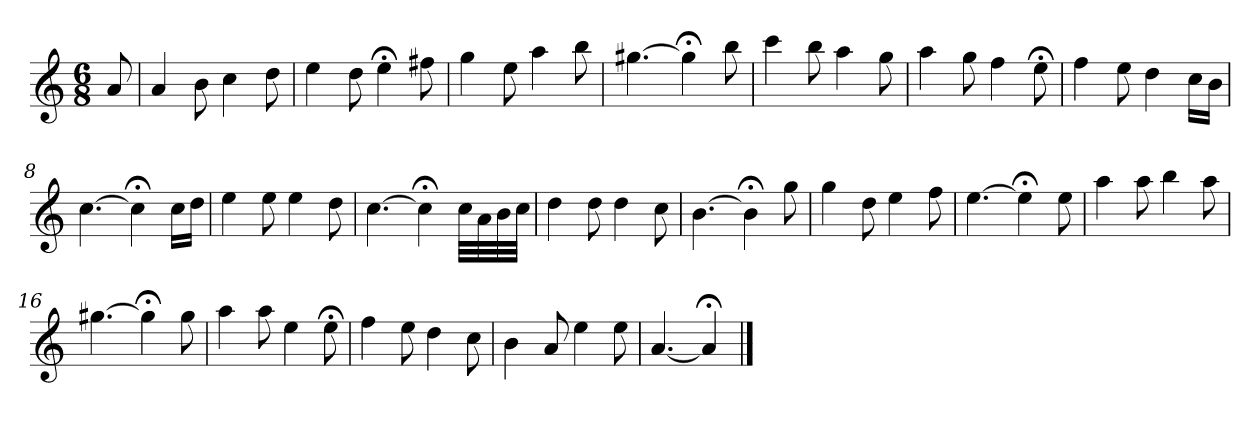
**kern
*part1
*staff1
*k[]
*a:
*M6/8
*MM120
=
8a
=1
4a
8b
4cc
8dd
=2
4ee
8dd
4ee;<
8ff#X
=3
4gg
8ee
4aa
8bb
=4
[4.gg#X
4gg#;<]
8bb
=5
4ccc
8bb
4aa
8gg
=6
4aa
8gg
4ff
8ee;<
=7
4ff
8ee
4dd
16ccLL
16bJJ
=8
[4.cc
4cc;<]
16ccLL
16ddJJ
=9
4ee
8ee
4ee
8dd
=10
[4.cc
4cc;<]
32ccLLL
32a
32b
32ccJJJ
=11
4dd
8dd
4dd
8cc
=12
[4.b
4b;<]
8gg
=13
4gg
8dd
4ee
8ff
=14
[4.ee
4ee;<]
8ee
=15
4aa
8aa
4bb
8aa
=16
[4.gg#X
4gg#;<]
8gg#
=17
4aa
8aa
4ee
8ee;<
=18
4ff
8ee
4dd
8cc
=19
4b
8a
4ee
8ee
=20
[4.a
4a;<]
==
*-
